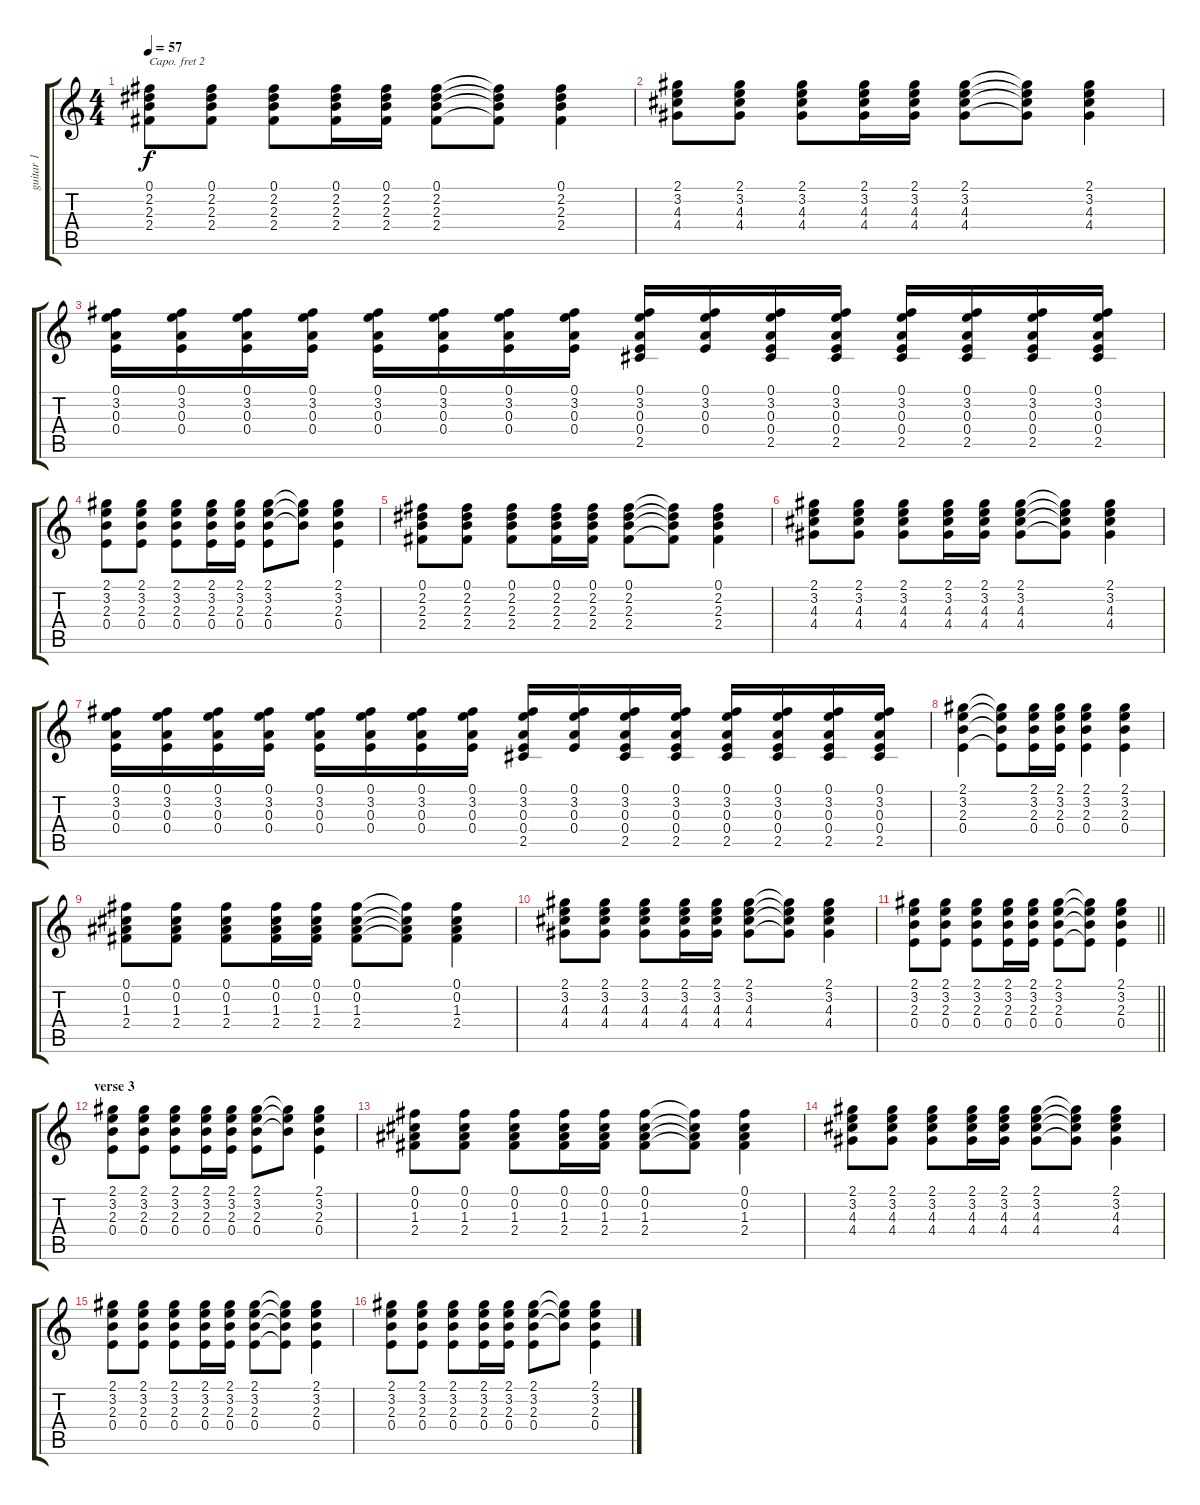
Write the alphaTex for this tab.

\track ("guitar 1" "guitar 1") {instrument electricguitarjazz}
\staff {score tabs}
\capo 2
\tuning (E4 B3 G3 D3 A2 E2) {hide}
\ts (4 4)
\tempo 57
\clef g2
\ks c
(0.1 2.2 2.3 2.4).8{dy f} (0.1 2.2 2.3 2.4).8 (0.1 2.2 2.3 2.4).8 (0.1 2.2 2.3 2.4).16 (0.1 2.2 2.3 2.4).16 (0.1 2.2 2.3 2.4).8 (0.1{t} 2.2{t} 2.3{t} 2.4{t}).8 (0.1 2.2 2.3 2.4).4 |
(2.1 3.2 4.3 4.4).8 (2.1 3.2 4.3 4.4).8 (2.1 3.2 4.3 4.4).8 (2.1 3.2 4.3 4.4).16 (2.1 3.2 4.3 4.4).16 (2.1 3.2 4.3 4.4).8 (2.1{t} 3.2{t} 4.3{t} 4.4{t}).8 (2.1 3.2 4.3 4.4).4 |
(0.1 3.2 0.3 0.4).16 (0.1 3.2 0.3 0.4).16 (0.1 3.2 0.3 0.4).16 (0.1 3.2 0.3 0.4).16 (0.1 3.2 0.3 0.4).16 (0.1 3.2 0.3 0.4).16 (0.1 3.2 0.3 0.4).16 (0.1 3.2 0.3 0.4).16 (0.1 3.2 0.3 0.4 2.5).16 (0.1 3.2 0.3 0.4).16 (0.1 3.2 0.3 0.4 2.5).16 (0.1 3.2 0.3 0.4 2.5).16 (0.1 3.2 0.3 0.4 2.5).16 (0.1 3.2 0.3 0.4 2.5).16 (0.1 3.2 0.3 0.4 2.5).16 (0.1 3.2 0.3 0.4 2.5).16 |
(2.1 3.2 2.3 0.4).8 (2.1 3.2 2.3 0.4).8 (2.1 3.2 2.3 0.4).8 (2.1 3.2 2.3 0.4).16 (2.1 3.2 2.3 0.4).16 (2.1 3.2 2.3 0.4).8 (2.1{t} 3.2{t} 2.3{t}).8 (2.1 3.2 2.3 0.4).4 |
(0.1 2.2 2.3 2.4).8 (0.1 2.2 2.3 2.4).8 (0.1 2.2 2.3 2.4).8 (0.1 2.2 2.3 2.4).16 (0.1 2.2 2.3 2.4).16 (0.1 2.2 2.3 2.4).8 (0.1{t} 2.2{t} 2.3{t} 2.4{t}).8 (0.1 2.2 2.3 2.4).4 |
(2.1 3.2 4.3 4.4).8 (2.1 3.2 4.3 4.4).8 (2.1 3.2 4.3 4.4).8 (2.1 3.2 4.3 4.4).16 (2.1 3.2 4.3 4.4).16 (2.1 3.2 4.3 4.4).8 (2.1{t} 3.2{t} 4.3{t} 4.4{t}).8 (2.1 3.2 4.3 4.4).4 |
(0.1 3.2 0.3 0.4).16 (0.1 3.2 0.3 0.4).16 (0.1 3.2 0.3 0.4).16 (0.1 3.2 0.3 0.4).16 (0.1 3.2 0.3 0.4).16 (0.1 3.2 0.3 0.4).16 (0.1 3.2 0.3 0.4).16 (0.1 3.2 0.3 0.4).16 (0.1 3.2 0.3 0.4 2.5).16 (0.1 3.2 0.3 0.4).16 (0.1 3.2 0.3 0.4 2.5).16 (0.1 3.2 0.3 0.4 2.5).16 (0.1 3.2 0.3 0.4 2.5).16 (0.1 3.2 0.3 0.4 2.5).16 (0.1 3.2 0.3 0.4 2.5).16 (0.1 3.2 0.3 0.4 2.5).16 |
(2.1 3.2 2.3 0.4).4{volume 7 instrument electricguitarjazz} (2.1{t} 3.2{t} 2.3{t} 0.4{t}).8 (2.1 3.2 2.3 0.4).16 (2.1 3.2 2.3 0.4).16 (2.1 3.2 2.3 0.4).4 (2.1 3.2 2.3 0.4).4 |
(0.1 0.2 1.3 2.4).8 (0.1 0.2 1.3 2.4).8 (0.1 0.2 1.3 2.4).8 (0.1 0.2 1.3 2.4).16 (0.1 0.2 1.3 2.4).16 (0.1 0.2 1.3 2.4).8 (0.1{t} 0.2{t} 1.3{t} 2.4{t}).8 (0.1 0.2 1.3 2.4).4 |
(2.1 3.2 4.3 4.4).8 (2.1 3.2 4.3 4.4).8 (2.1 3.2 4.3 4.4).8 (2.1 3.2 4.3 4.4).16 (2.1 3.2 4.3 4.4).16 (2.1 3.2 4.3 4.4).8 (2.1{t} 3.2{t} 4.3{t} 4.4{t}).8 (2.1 3.2 4.3 4.4).4 |
\barLineRight lightlight
(2.1 3.2 2.3 0.4).8 (2.1 3.2 2.3 0.4).8 (2.1 3.2 2.3 0.4).8 (2.1 3.2 2.3 0.4).16 (2.1 3.2 2.3 0.4).16 (2.1 3.2 2.3 0.4).8 (2.1{t} 3.2{t} 2.3{t} 0.4{t}).8 (2.1 3.2 2.3 0.4).4 |
\section ("" "verse 3")
(2.1 3.2 2.3 0.4).8 (2.1 3.2 2.3 0.4).8 (2.1 3.2 2.3 0.4).8 (2.1 3.2 2.3 0.4).16 (2.1 3.2 2.3 0.4).16 (2.1 3.2 2.3 0.4).8 (2.1{t} 3.2{t} 2.3{t}).8 (2.1 3.2 2.3 0.4).4 |
(0.1 0.2 1.3 2.4).8 (0.1 0.2 1.3 2.4).8 (0.1 0.2 1.3 2.4).8 (0.1 0.2 1.3 2.4).16 (0.1 0.2 1.3 2.4).16 (0.1 0.2 1.3 2.4).8 (0.1{t} 0.2{t} 1.3{t} 2.4{t}).8 (0.1 0.2 1.3 2.4).4 |
(2.1 3.2 4.3 4.4).8 (2.1 3.2 4.3 4.4).8 (2.1 3.2 4.3 4.4).8 (2.1 3.2 4.3 4.4).16 (2.1 3.2 4.3 4.4).16 (2.1 3.2 4.3 4.4).8 (2.1{t} 3.2{t} 4.3{t} 4.4{t}).8 (2.1 3.2 4.3 4.4).4 |
(2.1 3.2 2.3 0.4).8 (2.1 3.2 2.3 0.4).8 (2.1 3.2 2.3 0.4).8 (2.1 3.2 2.3 0.4).16 (2.1 3.2 2.3 0.4).16 (2.1 3.2 2.3 0.4).8 (2.1{t} 3.2{t} 2.3{t} 0.4{t}).8 (2.1 3.2 2.3 0.4).4 |
(2.1 3.2 2.3 0.4).8 (2.1 3.2 2.3 0.4).8 (2.1 3.2 2.3 0.4).8 (2.1 3.2 2.3 0.4).16 (2.1 3.2 2.3 0.4).16 (2.1 3.2 2.3 0.4).8 (2.1{t} 3.2{t} 2.3{t}).8 (2.1 3.2 2.3 0.4).4
